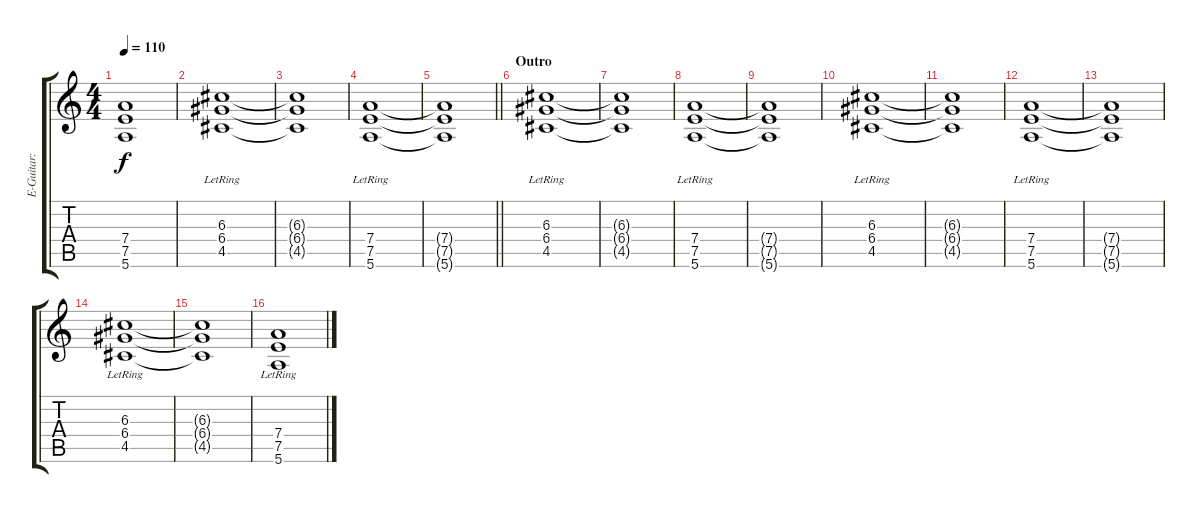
\track ("E-Guitar: Fill" "E-Guitar: ") {instrument overdrivenguitar}
\staff {score tabs}
\tuning (E4 B3 G3 D3 A2 E2) {hide}
\ts (4 4)
\tempo 110
\clef g2
\ks c
(7.4{t} 7.5{t} 5.6{t}).1{dy f} |
(6.3{lr} 6.4{lr} 4.5{lr}).1 |
(6.3{t} 6.4{t} 4.5{t}).1 |
(7.4{lr} 7.5{lr} 5.6{lr}).1 |
\barLineRight lightlight
(7.4{t} 7.5{t} 5.6{t}).1 |
\section ("" "Outro")
(6.3{lr} 6.4{lr} 4.5{lr}).1 |
(6.3{t} 6.4{t} 4.5{t}).1 |
(7.4{lr} 7.5{lr} 5.6{lr}).1 |
(7.4{t} 7.5{t} 5.6{t}).1 |
(6.3{lr} 6.4{lr} 4.5{lr}).1 |
(6.3{t} 6.4{t} 4.5{t}).1 |
(7.4{lr} 7.5{lr} 5.6{lr}).1 |
(7.4{t} 7.5{t} 5.6{t}).1 |
(6.3{lr} 6.4{lr} 4.5{lr}).1 |
(6.3{t} 6.4{t} 4.5{t}).1 |
(7.4{lr} 7.5{lr} 5.6{lr}).1
